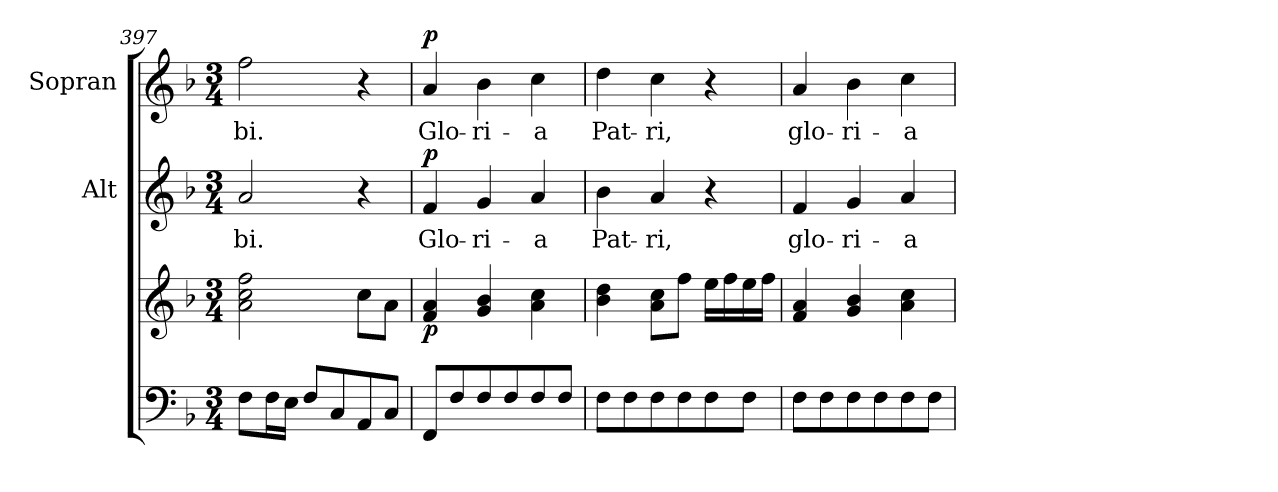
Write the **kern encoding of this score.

**kern	**kern	**dynam	**kern	**text	**dynam	**kern	**text	**dynam
*part3	*part3	*part3	*part2	*part2	*part2	*part1	*part1	*part1
*staff4	*staff3	*staff3/4	*staff2	*staff2	*staff2	*staff1	*staff1	*staff1
*	*	*	*I"Alt	*	*	*I"Sopran	*	*
*	*	*	*I'A.	*	*	*I'S.	*	*
*clefF4	*clefG2	*	*clefG2	*	*	*clefG2	*	*
*k[b-]	*k[b-]	*	*k[b-]	*	*	*k[b-]	*	*
*F:	*F:	*	*F:	*	*	*F:	*	*
*M3/4	*M3/4	*	*M3/4	*	*	*M3/4	*	*
=397	=397	=397	=397	=397	=397	=397	=397	=397
!	!	!	!	!LO:LY:b	!	!	!LO:LY:b	!
8F\L	2a\ 2cc\ 2ff\	.	2a/	-bi.	.	2ff\	-bi.	.
16F\L	.	.	.	.	.	.	.	.
16E\JJ	.	.	.	.	.	.	.	.
8F/L	.	.	.	.	.	.	.	.
8C/	.	.	.	.	.	.	.	.
8AA/	8cc\L	.	4r	.	.	4r	.	.
8C/J	8a\J	.	.	.	.	.	.	.
!!LO:LB:g=z
=398	=398	=398	=398	=398	=398	=398	=398	=398
!	!	!LO:DY:b	!	!LO:LY:b	!LO:DY:a	!	!LO:LY:b	!LO:DY:a
8FF/L	4f/ 4a/	p	4f/	Glo-	p	4a/	Glo-	p
8F/	.	.	.	.	.	.	.	.
!	!	!	!	!LO:LY:b	!	!	!LO:LY:b	!
8F/	4g/ 4b-/	.	4g/	-ri-	.	4b-\	-ri-	.
8F/	.	.	.	.	.	.	.	.
!	!	!	!	!LO:LY:b	!	!	!LO:LY:b	!
8F/	4a\ 4cc\	.	4a/	-a	.	4cc\	-a	.
8F/J	.	.	.	.	.	.	.	.
=399	=399	=399	=399	=399	=399	=399	=399	=399
!	!	!	!	!LO:LY:b	!	!	!LO:LY:b	!
8F\L	4b-\ 4dd\	.	4b-\	Pat-	.	4dd\	Pat-	.
8F\	.	.	.	.	.	.	.	.
!	!	!	!	!LO:LY:b	!	!	!LO:LY:b	!
8F\	8a\ 8cc\L	.	4a/	-ri,	.	4cc\	-ri,	.
8F\	8ff\J	.	.	.	.	.	.	.
8F\	16ee\LL	.	4r	.	.	4r	.	.
.	16ff\	.	.	.	.	.	.	.
8F\J	16ee\	.	.	.	.	.	.	.
.	16ff\JJ	.	.	.	.	.	.	.
=400	=400	=400	=400	=400	=400	=400	=400	=400
!	!	!	!	!LO:LY:b	!	!	!LO:LY:b	!
8F\L	4f/ 4a/	.	4f/	glo-	.	4a/	glo-	.
8F\	.	.	.	.	.	.	.	.
!	!	!	!	!LO:LY:b	!	!	!LO:LY:b	!
8F\	4g/ 4b-/	.	4g/	-ri-	.	4b-\	-ri-	.
8F\	.	.	.	.	.	.	.	.
!	!	!	!	!LO:LY:b	!	!	!LO:LY:b	!
8F\	4a\ 4cc\	.	4a/	-a	.	4cc\	-a	.
8F\J	.	.	.	.	.	.	.	.
=	=	=	=	=	=	=	=	=
*-	*-	*-	*-	*-	*-	*-	*-	*-
